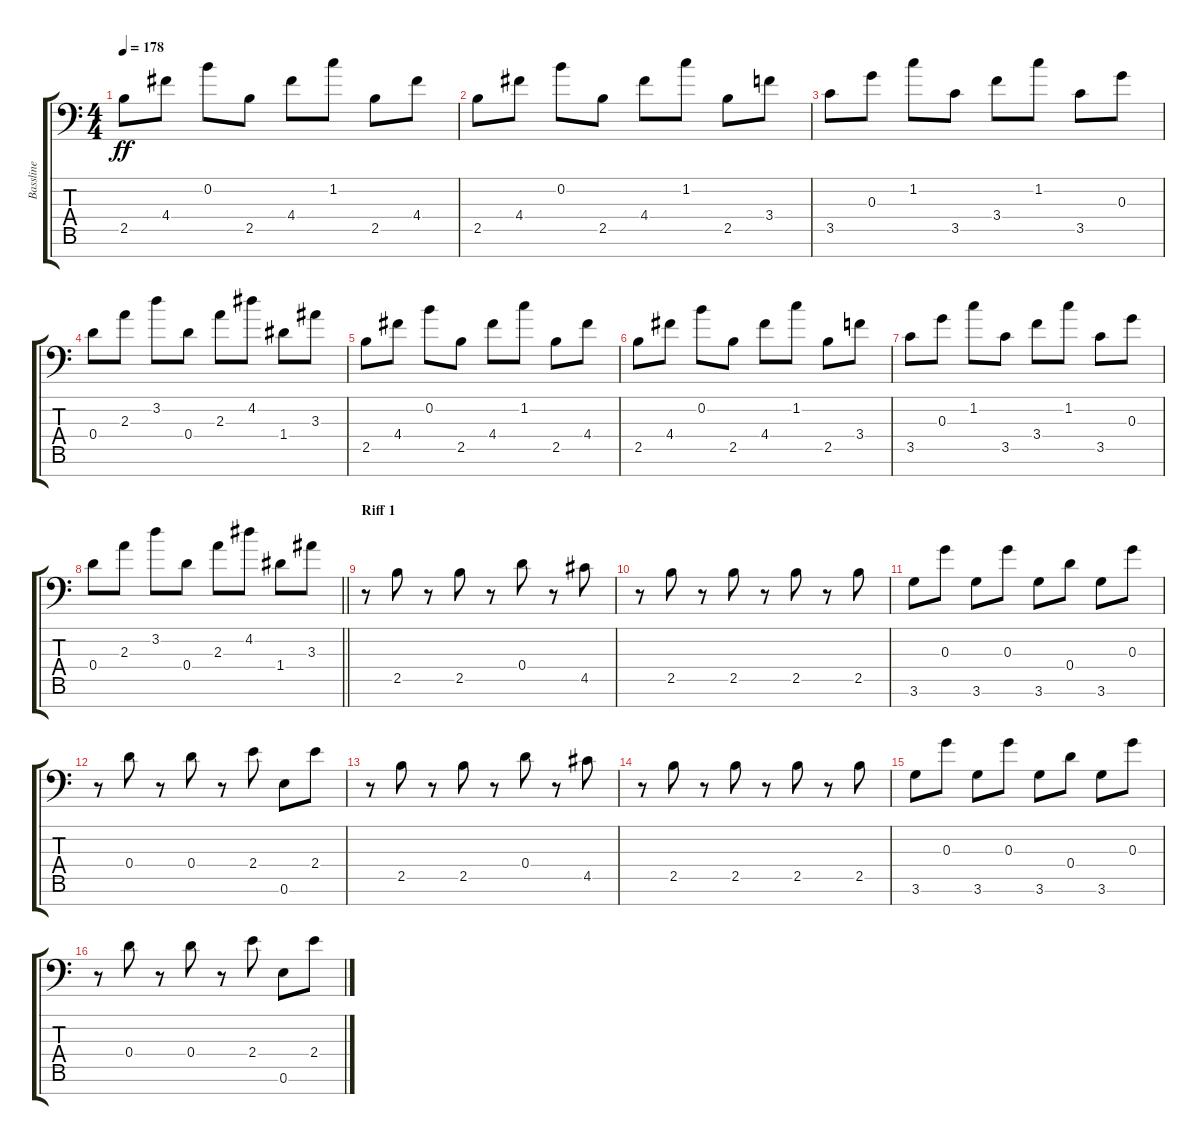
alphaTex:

\track ("Bassline" "Bassline") {instrument synthbass1}
\staff {score tabs}
\tuning (E4 B3 G3 D3 A2 E2 C-1) {hide}
\ts (4 4)
\tempo 178
\clef f4
\ks c
2.5.8{dy ff} 4.4.8 0.2.8 2.5.8 4.4.8 1.2.8 2.5.8 4.4.8 |
2.5.8 4.4.8 0.2.8 2.5.8 4.4.8 1.2.8 2.5.8 3.4.8 |
3.5.8 0.3.8 1.2.8 3.5.8 3.4.8 1.2.8 3.5.8 0.3.8 |
0.4.8 2.3.8 3.2.8 0.4.8 2.3.8 4.2.8 1.4.8 3.3.8 |
2.5.8 4.4.8 0.2.8 2.5.8 4.4.8 1.2.8 2.5.8 4.4.8 |
2.5.8 4.4.8 0.2.8 2.5.8 4.4.8 1.2.8 2.5.8 3.4.8 |
3.5.8 0.3.8 1.2.8 3.5.8 3.4.8 1.2.8 3.5.8 0.3.8 |
\barLineRight lightlight
0.4.8 2.3.8 3.2.8 0.4.8 2.3.8 4.2.8 1.4.8 3.3.8 |
\section ("" "Riff 1")
r.8 2.5.8 r.8 2.5.8 r.8 0.4.8 r.8 4.5.8 |
r.8 2.5.8 r.8 2.5.8 r.8 2.5.8 r.8 2.5.8 |
3.6.8 0.3.8 3.6.8 0.3.8 3.6.8 0.4.8 3.6.8 0.3.8 |
r.8 0.4.8 r.8 0.4.8 r.8 2.4.8 0.6.8 2.4.8 |
r.8 2.5.8 r.8 2.5.8 r.8 0.4.8 r.8 4.5.8 |
r.8 2.5.8 r.8 2.5.8 r.8 2.5.8 r.8 2.5.8 |
3.6.8 0.3.8 3.6.8 0.3.8 3.6.8 0.4.8 3.6.8 0.3.8 |
r.8 0.4.8 r.8 0.4.8 r.8 2.4.8 0.6.8 2.4.8
